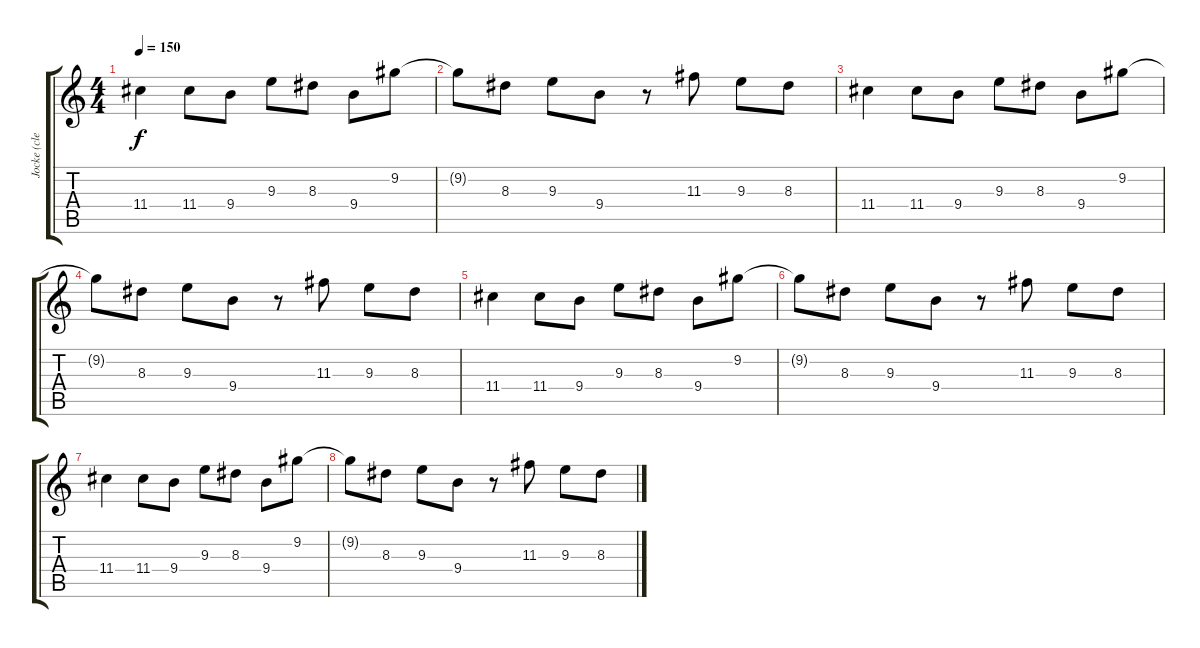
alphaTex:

\track ("Jocke (clean)" "Jocke (cle") {instrument acousticguitarsteel}
\staff {score tabs}
\tuning (E4 B3 G3 D3 A2 D2) {hide}
\ts (4 4)
\tempo 150
\clef g2
\ks c
11.4.4{dy f} 11.4.8 9.4.8 9.3.8 8.3.8 9.4.8 9.2.8 |
9.2{t}.8 8.3.8 9.3.8 9.4.8 r.8 11.3.8 9.3.8 8.3.8 |
11.4.4 11.4.8 9.4.8 9.3.8 8.3.8 9.4.8 9.2.8 |
9.2{t}.8 8.3.8 9.3.8 9.4.8 r.8 11.3.8 9.3.8 8.3.8 |
11.4.4 11.4.8 9.4.8 9.3.8 8.3.8 9.4.8 9.2.8 |
9.2{t}.8 8.3.8 9.3.8 9.4.8 r.8 11.3.8 9.3.8 8.3.8 |
11.4.4 11.4.8 9.4.8 9.3.8 8.3.8 9.4.8 9.2.8 |
9.2{t}.8 8.3.8 9.3.8 9.4.8 r.8 11.3.8 9.3.8 8.3.8
